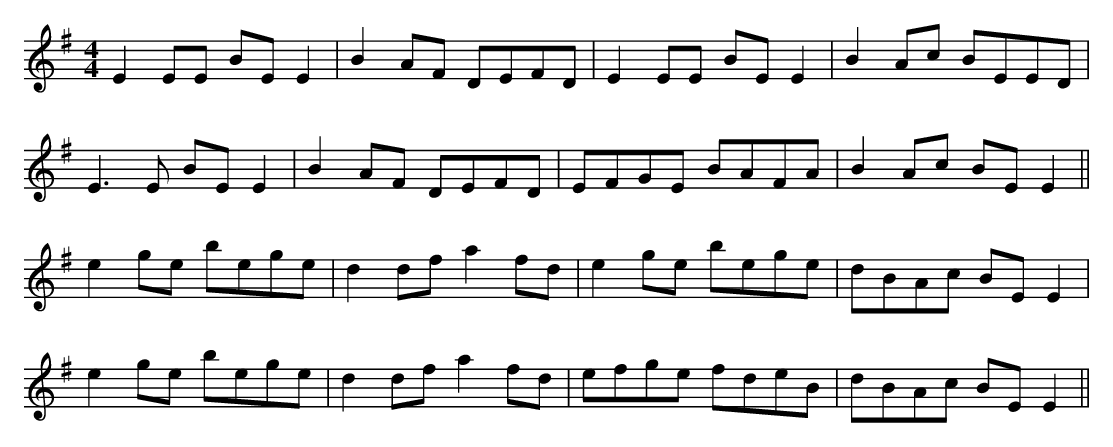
X:1
M:4/4
K:Emin
E2EE BEE2|B2AF DEFD|E2EE BEE2|B2Ac BEED|
E3E BEE2|B2AF DEFD|EFGE BAFA|B2Ac BEE2||
e2ge bege|d2df a2fd|e2ge bege|dBAc BEE2|
e2ge bege|d2df a2fd|efge fdeB|dBAc BEE2||
